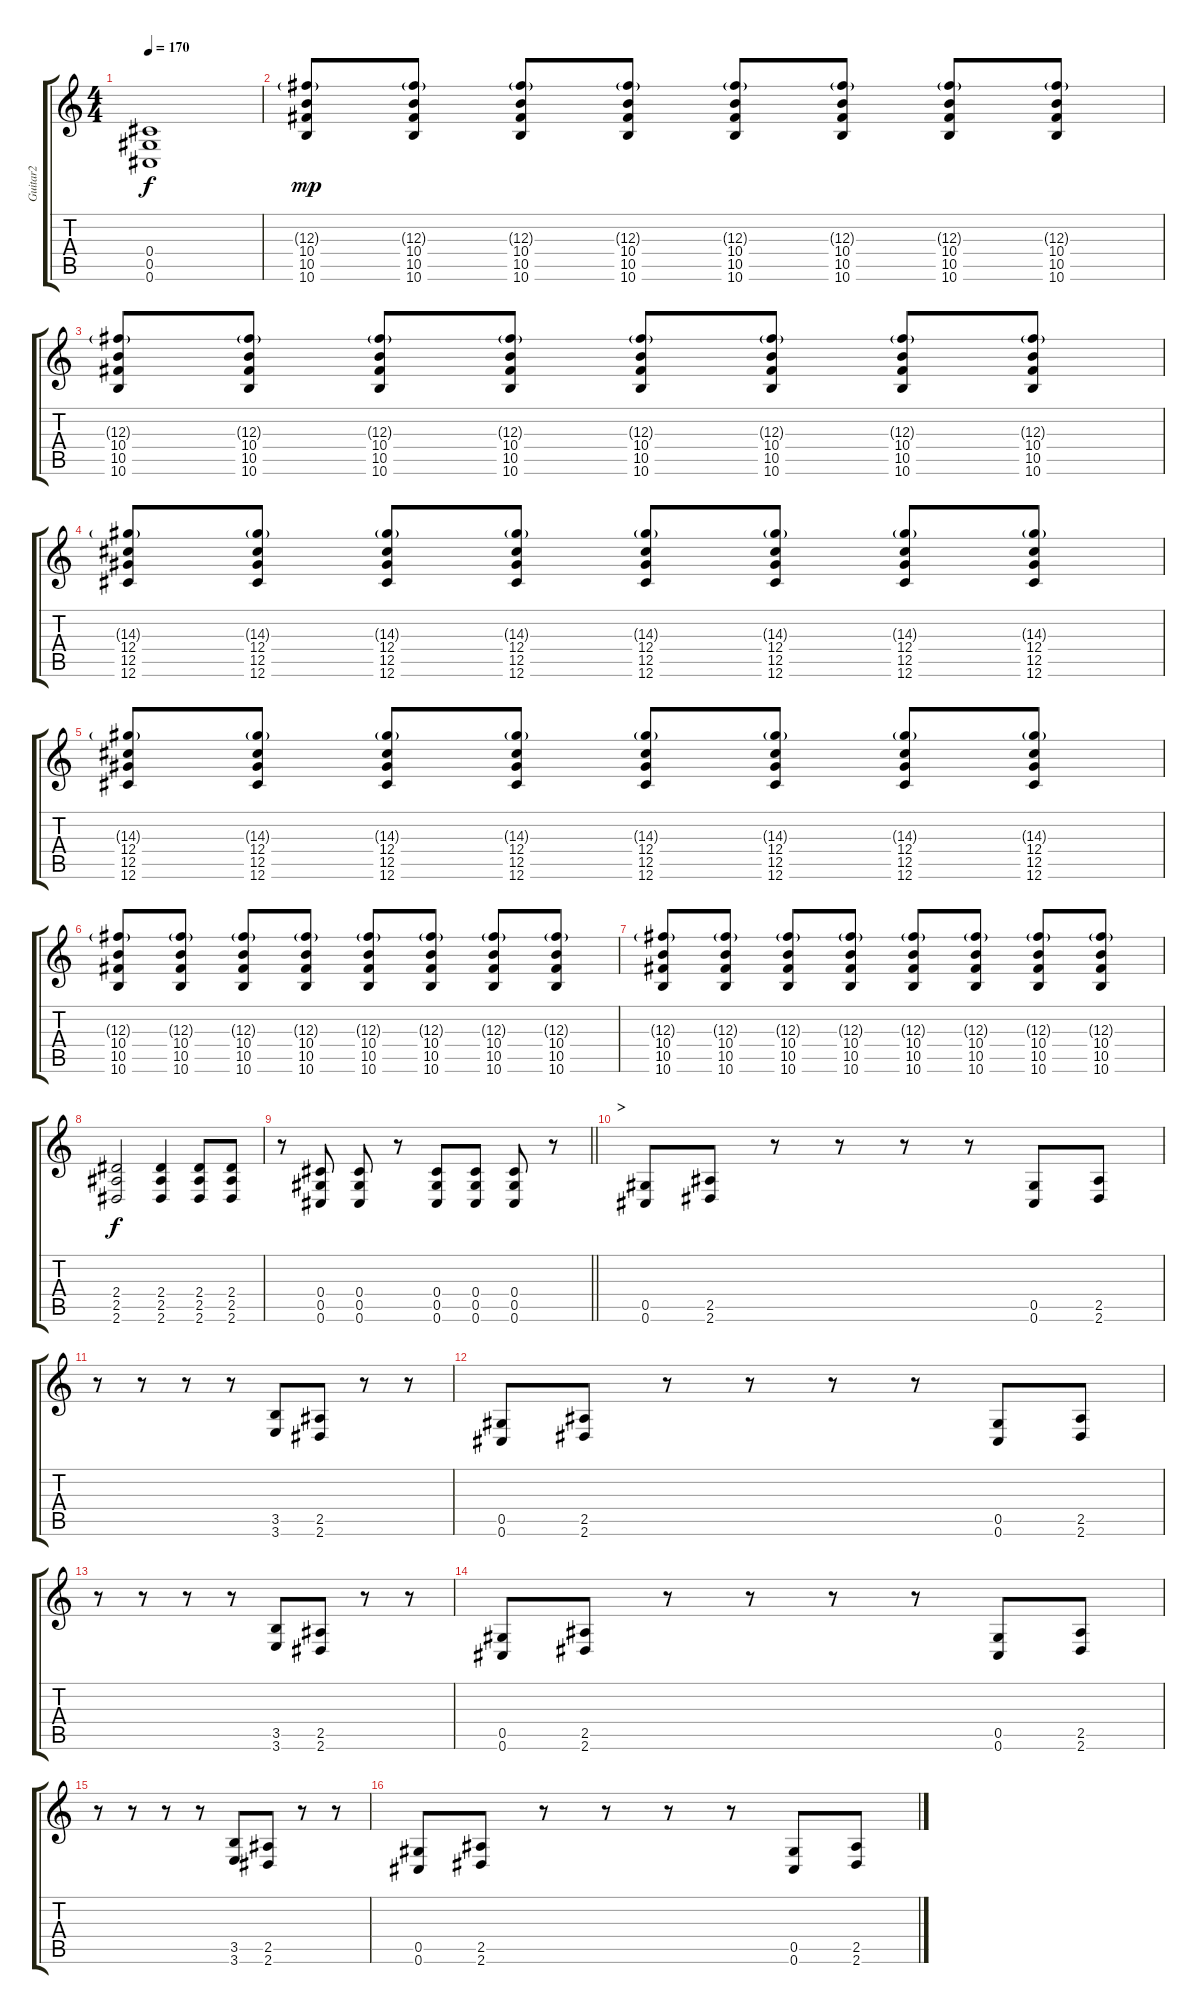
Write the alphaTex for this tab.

\track ("Guitar2" "Guitar2") {instrument distortionguitar}
\staff {score tabs}
\tuning (Eb4 Bb3 Gb3 Db3 Ab2 Db2) {hide}
\ts (4 4)
\tempo 170
\clef g2
\ks c
(0.4 0.5 0.6).1{dy f} |
(12.3{g} 10.4 10.5 10.6).8{dy mp} (12.3{g} 10.4 10.5 10.6).8 (12.3{g} 10.4 10.5 10.6).8 (12.3{g} 10.4 10.5 10.6).8 (12.3{g} 10.4 10.5 10.6).8 (12.3{g} 10.4 10.5 10.6).8 (12.3{g} 10.4 10.5 10.6).8 (12.3{g} 10.4 10.5 10.6).8 |
(12.3{g} 10.4 10.5 10.6).8 (12.3{g} 10.4 10.5 10.6).8 (12.3{g} 10.4 10.5 10.6).8 (12.3{g} 10.4 10.5 10.6).8 (12.3{g} 10.4 10.5 10.6).8 (12.3{g} 10.4 10.5 10.6).8 (12.3{g} 10.4 10.5 10.6).8 (12.3{g} 10.4 10.5 10.6).8 |
(14.3{g} 12.4 12.5 12.6).8 (14.3{g} 12.4 12.5 12.6).8 (14.3{g} 12.4 12.5 12.6).8 (14.3{g} 12.4 12.5 12.6).8 (14.3{g} 12.4 12.5 12.6).8 (14.3{g} 12.4 12.5 12.6).8 (14.3{g} 12.4 12.5 12.6).8 (14.3{g} 12.4 12.5 12.6).8 |
(14.3{g} 12.4 12.5 12.6).8 (14.3{g} 12.4 12.5 12.6).8 (14.3{g} 12.4 12.5 12.6).8 (14.3{g} 12.4 12.5 12.6).8 (14.3{g} 12.4 12.5 12.6).8 (14.3{g} 12.4 12.5 12.6).8 (14.3{g} 12.4 12.5 12.6).8 (14.3{g} 12.4 12.5 12.6).8 |
(12.3{g} 10.4 10.5 10.6).8 (12.3{g} 10.4 10.5 10.6).8 (12.3{g} 10.4 10.5 10.6).8 (12.3{g} 10.4 10.5 10.6).8 (12.3{g} 10.4 10.5 10.6).8 (12.3{g} 10.4 10.5 10.6).8 (12.3{g} 10.4 10.5 10.6).8 (12.3{g} 10.4 10.5 10.6).8 |
(12.3{g} 10.4 10.5 10.6).8 (12.3{g} 10.4 10.5 10.6).8 (12.3{g} 10.4 10.5 10.6).8 (12.3{g} 10.4 10.5 10.6).8 (12.3{g} 10.4 10.5 10.6).8 (12.3{g} 10.4 10.5 10.6).8 (12.3{g} 10.4 10.5 10.6).8 (12.3{g} 10.4 10.5 10.6).8 |
(2.4 2.5 2.6).2{dy f} (2.4 2.5 2.6).4 (2.4 2.5 2.6).8 (2.4 2.5 2.6).8 |
\barLineRight lightlight
r.8 (0.4 0.5 0.6).8 (0.4 0.5 0.6).8 r.8 (0.4 0.5 0.6).8 (0.4 0.5 0.6).8 (0.4 0.5 0.6).8 r.8 |
\section ("" ">")
(0.5 0.6).8 (2.5 2.6).8 r.8 r.8 r.8 r.8 (0.5 0.6).8 (2.5 2.6).8 |
r.8 r.8 r.8 r.8 (3.5 3.6).8 (2.5 2.6).8 r.8 r.8 |
(0.5 0.6).8 (2.5 2.6).8 r.8 r.8 r.8 r.8 (0.5 0.6).8 (2.5 2.6).8 |
r.8 r.8 r.8 r.8 (3.5 3.6).8 (2.5 2.6).8 r.8 r.8 |
(0.5 0.6).8 (2.5 2.6).8 r.8 r.8 r.8 r.8 (0.5 0.6).8 (2.5 2.6).8 |
r.8 r.8 r.8 r.8 (3.5 3.6).8 (2.5 2.6).8 r.8 r.8 |
(0.5 0.6).8 (2.5 2.6).8 r.8 r.8 r.8 r.8 (0.5 0.6).8 (2.5 2.6).8
